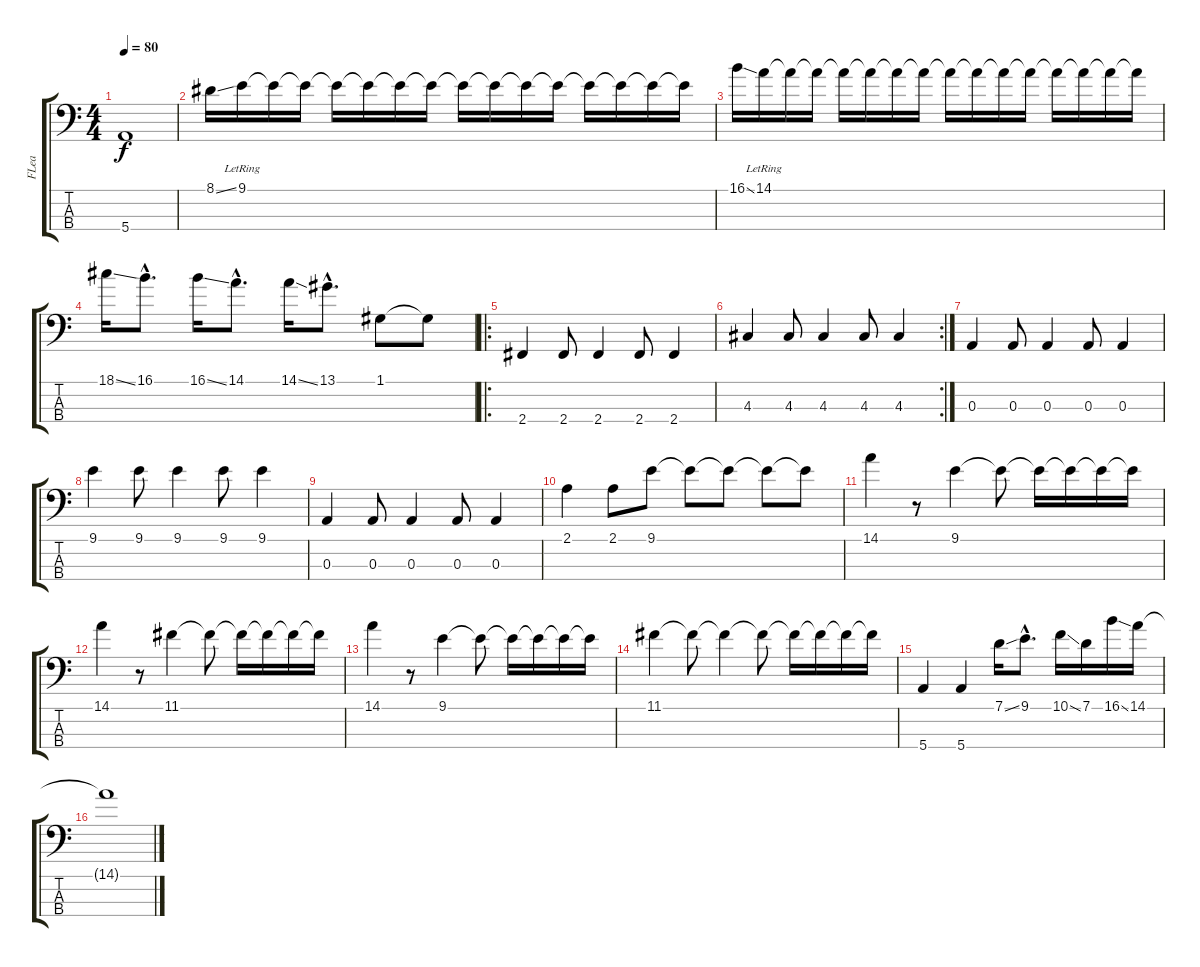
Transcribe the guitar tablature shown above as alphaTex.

\track ("FLea" "FLea") {instrument electricbassfinger}
\staff {score tabs}
\tuning (G2 D2 A1 E1) {hide}
\ts (4 4)
\tempo 80
\clef f4
\ks c
5.4.1{dy f instrument electricbassfinger} |
8.1{ss}.16 9.1{lr}.16 9.1{t}.16 9.1{t}.16 9.1{t}.16 9.1{t}.16 9.1{t}.16 9.1{t}.16 9.1{t}.16 9.1{t}.16 9.1{t}.16 9.1{t}.16 9.1{t}.16 9.1{t}.16 9.1{t}.16 9.1{t}.16 |
16.1{ss}.16 14.1{lr}.16 14.1{t}.16 14.1{t}.16 14.1{t}.16 14.1{t}.16 14.1{t}.16 14.1{t}.16 14.1{t}.16 14.1{t}.16 14.1{t}.16 14.1{t}.16 14.1{t}.16 14.1{t}.16 14.1{t}.16 14.1{t}.16 |
18.1{ss}.16 16.1{hac}.8{d} 16.1{ss}.16 14.1{hac}.8{d} 14.1{ss}.16 13.1{hac}.8{d} 1.1.8 1.1{t}.8 |
\ro
2.4.4 2.4.8 2.4.4 2.4.8 2.4.4 |
\rc 2
4.3.4 4.3.8 4.3.4 4.3.8 4.3.4 |
0.3.4 0.3.8 0.3.4 0.3.8 0.3.4 |
9.1.4 9.1.8 9.1.4 9.1.8 9.1.4 |
0.3.4 0.3.8 0.3.4 0.3.8 0.3.4 |
2.1.4 2.1.8 9.1.8 9.1{t}.8 9.1{t}.8 9.1{t}.8 9.1{t}.8 |
14.1.4 r.8 9.1.4 9.1{t}.8 9.1{t}.16 9.1{t}.16 9.1{t}.16 9.1{t}.16 |
14.1.4 r.8 11.1.4 11.1{t}.8 11.1{t}.16 11.1{t}.16 11.1{t}.16 11.1{t}.16 |
14.1.4 r.8 9.1.4 9.1{t}.8 9.1{t}.16 9.1{t}.16 9.1{t}.16 9.1{t}.16 |
11.1.4 11.1{t}.8 11.1{t}.4 11.1{t}.8 11.1{t}.16 11.1{t}.16 11.1{t}.16 11.1{t}.16 |
5.4.4 5.4.4 7.1{ss}.16 9.1{hac}.8{d} 10.1{ss}.16 7.1.16 16.1{ss}.16 14.1.16 |
14.1{t}.1
